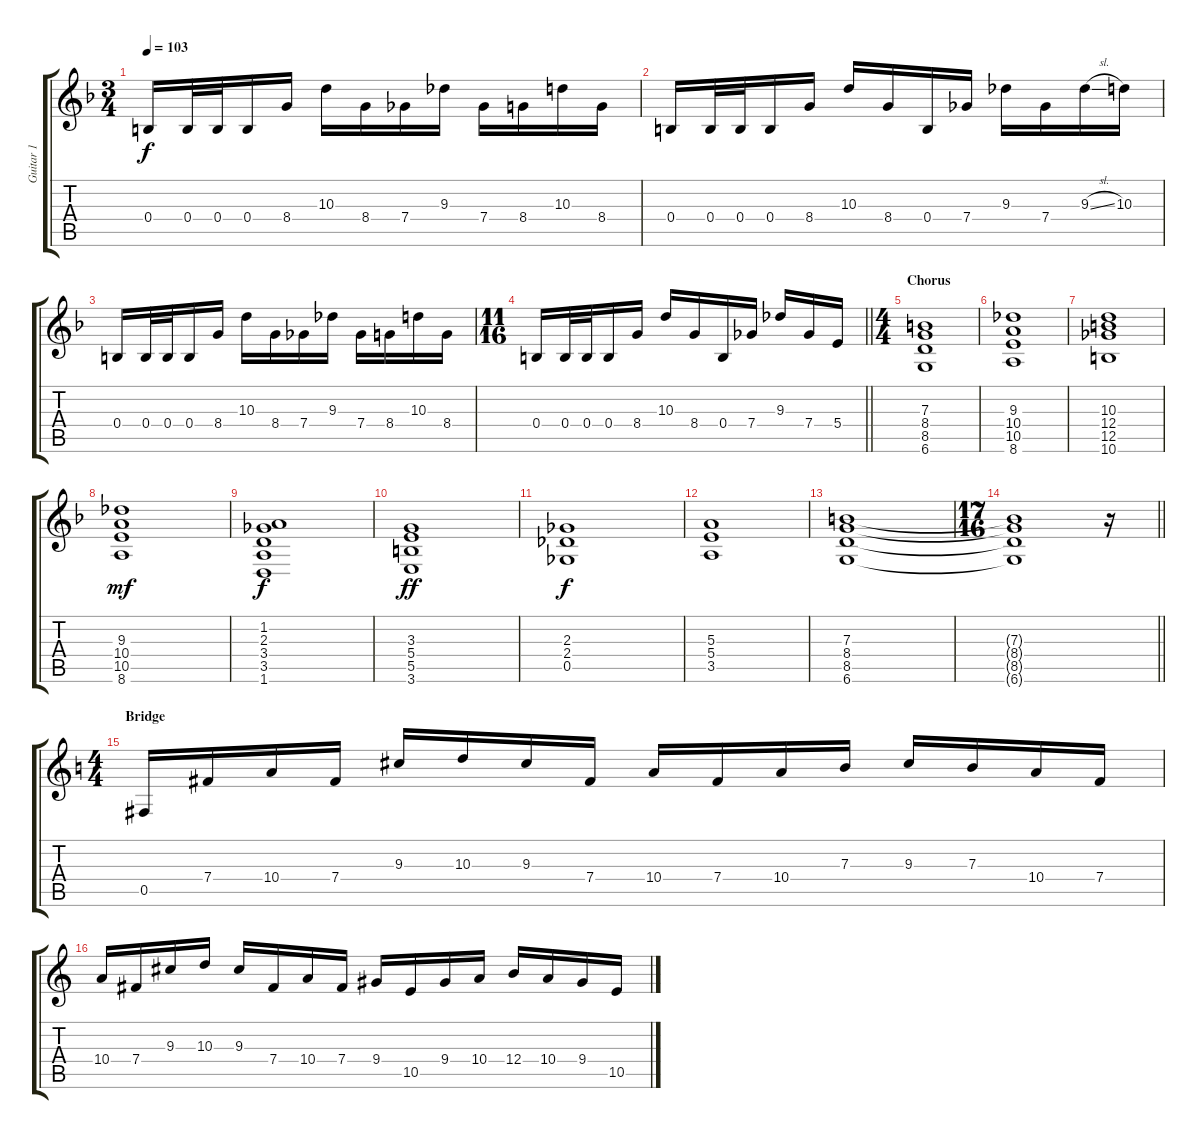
\track ("Guitar 1" "Guitar 1") {instrument distortionguitar}
\staff {score tabs}
\tuning (Db4 Ab3 E3 B2 Gb2 Db2) {hide}
\ts (3 4)
\tempo 103
\clef g2
\ks f
0.4.16{dy f} 0.4.32 0.4.32 0.4.16 8.4.16 10.3.16 8.4.16 7.4.16 9.3.16 7.4.16 8.4.16 10.3.16 8.4.16 |
0.4.16 0.4.32 0.4.32 0.4.16 8.4.16 10.3.16 8.4.16 0.4.16 7.4.16 9.3.16 7.4.16 9.3{sl}.16 10.3.16 |
0.4.16 0.4.32 0.4.32 0.4.16 8.4.16 10.3.16 8.4.16 7.4.16 9.3.16 7.4.16 8.4.16 10.3.16 8.4.16 |
\ts (11 16)
\barLineRight lightlight
0.4.16{beam merge} 0.4.32 0.4.32{beam merge} 0.4.16{beam merge} 8.4.16 10.3.16{beam merge} 8.4.16{beam merge} 0.4.16{beam merge} 7.4.16 9.3.16{beam merge} 7.4.16{beam merge} 5.4.16 |
\ts (4 4)
\section ("" "Chorus")
(7.3 8.4 8.5 6.6).1 |
(9.3 10.4 10.5 8.6).1 |
(10.3 12.4 12.5 10.6).1 |
(9.3 10.4 10.5 8.6).1{dy mf} |
(1.2 2.3 3.4 3.5 1.6).1{dy f} |
(3.3 5.4 5.5 3.6).1{dy ff} |
(2.3 2.4 0.5).1{dy f} |
(5.3 5.4 3.5).1 |
(7.3 8.4 8.5 6.6).1 |
\ts (17 16)
\barLineRight lightlight
(7.3{t} 8.4{t} 8.5{t} 6.6{t}).1 r.16 |
\ts (4 4)
\section ("" "Bridge")
\ks c
0.5.16 7.4.16 10.4.16 7.4.16 9.3.16 10.3.16 9.3.16 7.4.16 10.4.16 7.4.16 10.4.16 7.3.16 9.3.16 7.3.16 10.4.16 7.4.16 |
10.4.16 7.4.16 9.3.16 10.3.16 9.3.16 7.4.16 10.4.16 7.4.16 9.4.16 10.5.16 9.4.16 10.4.16 12.4.16 10.4.16 9.4.16 10.5.16
